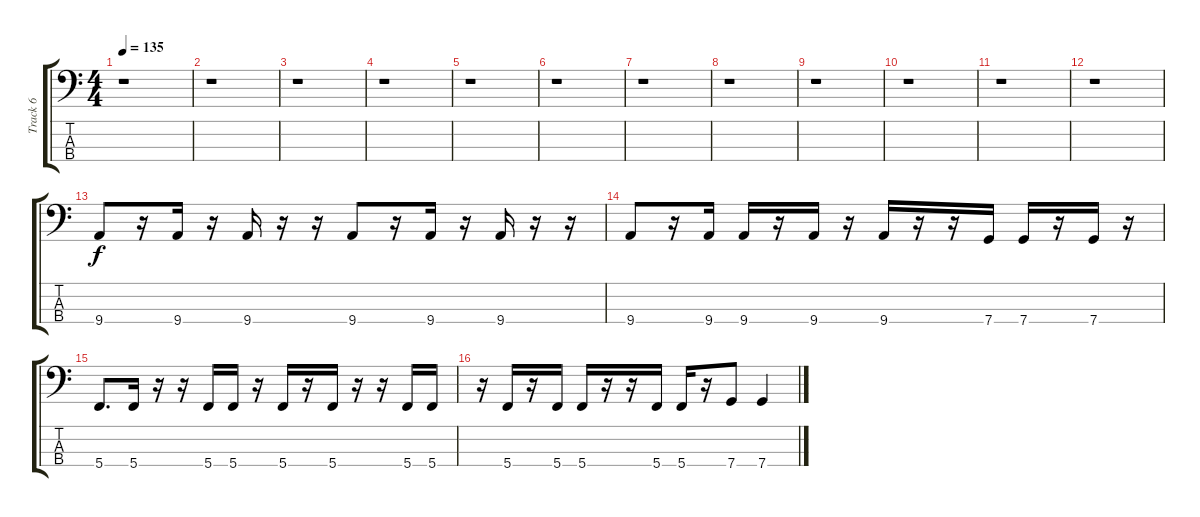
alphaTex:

\track ("Track 6" "Track 6") {instrument electricbassfinger}
\staff {score tabs}
\tuning (F2 C2 G1 C1) {hide}
\ts (4 4)
\tempo 135
\clef f4
\ks c
r.1{dy f instrument electricbassfinger} |
r.1 |
r.1 |
r.1 |
r.1 |
r.1 |
r.1 |
r.1 |
r.1 |
r.1 |
r.1 |
r.1 |
9.4.8 r.16 9.4.16 r.16 9.4.16 r.16 r.16 9.4.8 r.16 9.4.16 r.16 9.4.16 r.16 r.16 |
9.4.8 r.16 9.4.16 9.4.16 r.16 9.4.16 r.16 9.4.16 r.16 r.16 7.4.16 7.4.16 r.16 7.4.16 r.16 |
5.4.8{d} 5.4.16 r.16 r.16 5.4.16 5.4.16 r.16 5.4.16 r.16 5.4.16 r.16 r.16 5.4.16 5.4.16 |
r.16 5.4.16 r.16 5.4.16 5.4.16 r.16 r.16 5.4.16 5.4.16 r.16 7.4.8 7.4.4
